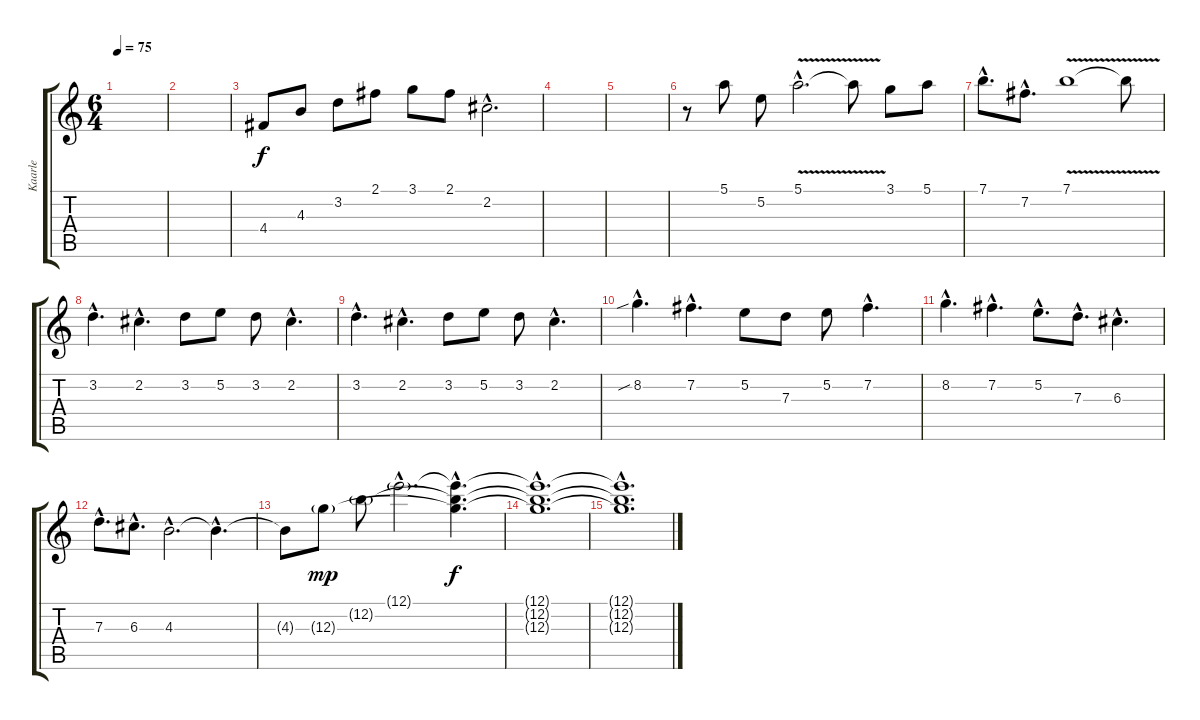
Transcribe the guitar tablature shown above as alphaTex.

\track ("Kaarle" "Kaarle") {instrument distortionguitar}
\staff {score tabs}
\tuning (E4 B3 G3 D3 A2 E2) {hide}
\ts (6 4)
\tempo 75
\clef g2
\ks c
|
|
4.4.8 4.3.8 3.2.8 2.1.8 3.1.8 2.1.8 2.2{hac}.2{d} |
|
|
r.8 5.1.8 5.2.8 5.1{v hac}.2{d} 5.1{t}.8 3.1.8 5.1.8 |
7.1{hac}.8{d} 7.2{hac}.8{d} 7.1{v}.1 7.1{t}.8 |
3.2{hac}.4{d} 2.2{hac}.4{d} 3.2.8 5.2.8 3.2.8 2.2{hac}.4{d} |
3.2{hac}.4{d} 2.2{hac}.4{d} 3.2.8 5.2.8 3.2.8 2.2{hac}.4{d} |
8.2{sib hac}.4{d} 7.2{hac}.4{d} 5.2.8 7.3.8 5.2.8 7.2{hac}.4{d} |
8.2{hac}.4{d} 7.2{hac}.4{d} 5.2{hac}.8{d} 7.3{hac}.8{d} 6.3{hac}.4{d} |
7.3{hac}.8{d} 6.3{hac}.8{d} 4.3{hac}.2{d} 4.3{hac t}.4{d} |
4.3{t}.8 12.3{g}.8{dy mp} 12.2{g}.8 12.1{g hac}.2{d volume 0} (12.1{hac t} 12.2{hac t} 12.3{hac t}).4{d dy f} |
(12.1{hac t} 12.2{hac t} 12.3{hac t}).1{d} |
(12.1{hac t} 12.2{hac t} 12.3{hac t}).1{d}
